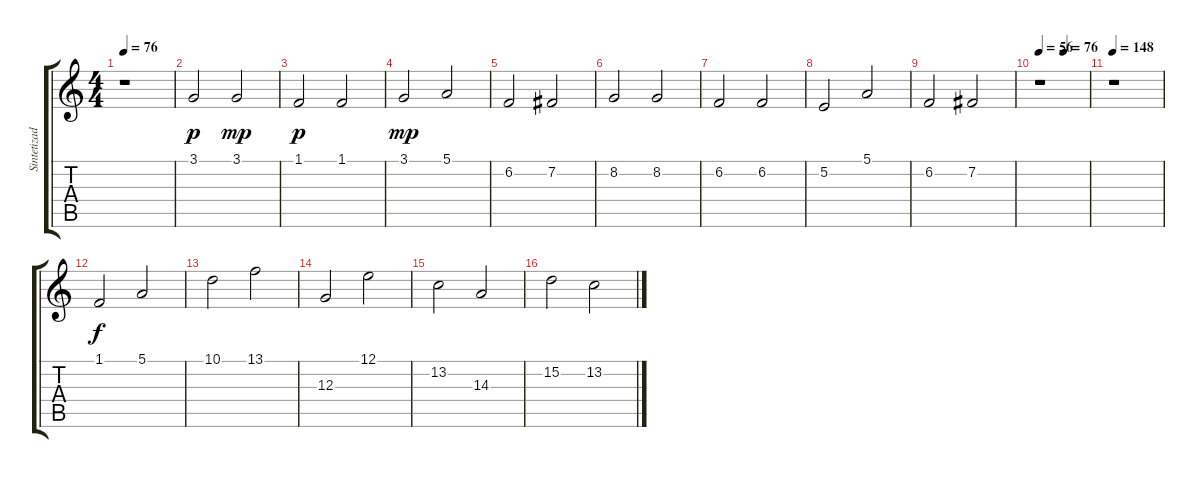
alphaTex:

\track ("Sintetizador" "Sintetizad") {instrument pad2warm}
\staff {score tabs}
\tuning (E4 B3 G3 D3 A2 E2) {hide}
\ts (4 4)
\tempo 76
\clef g2
\ks c
r.1{dy p instrument pad2warm} |
3.1.2 3.1.2{dy mp} |
1.1.2{dy p} 1.1.2 |
3.1.2{dy mp} 5.1.2 |
6.2.2 7.2.2 |
8.2.2 8.2.2 |
6.2.2 6.2.2 |
5.2.2 5.1.2 |
6.2.2 7.2.2 |
\tempo 56
\tempo (76 0.5)
r.1 |
\tempo 148
r.1 |
1.1.2{dy f} 5.1.2 |
10.1.2 13.1.2 |
12.3.2 12.1.2 |
13.2.2 14.3.2 |
15.2.2 13.2.2
